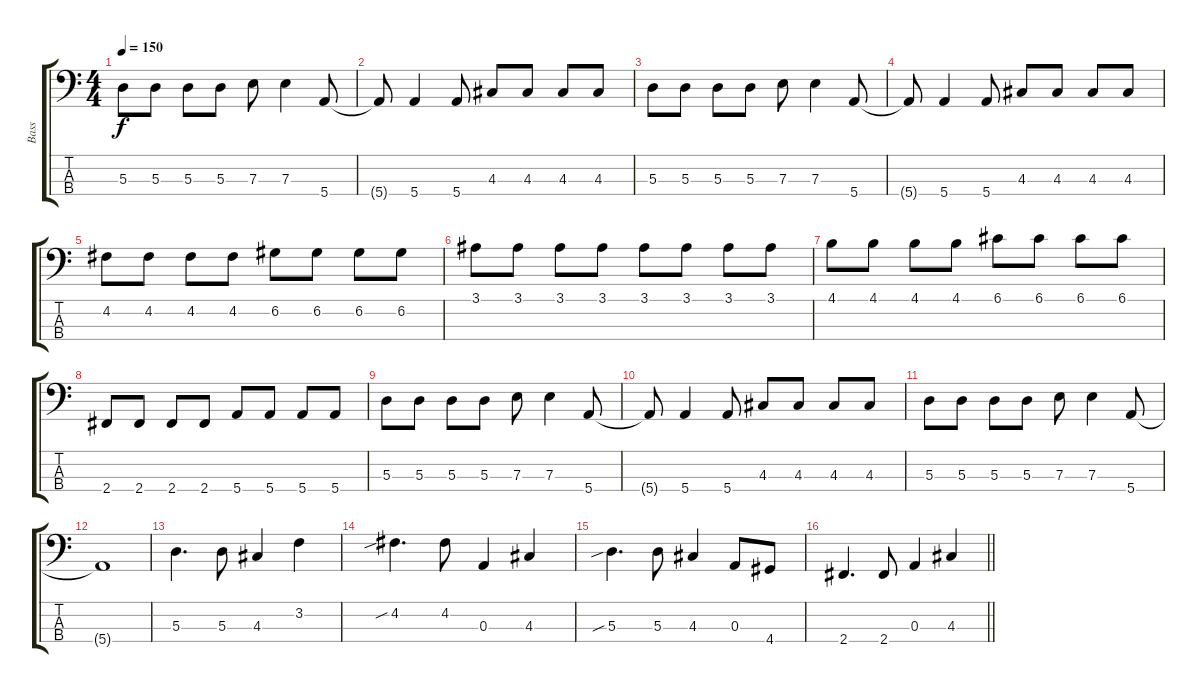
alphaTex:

\track ("Bass" "Bass") {instrument electricbassfinger}
\staff {score tabs}
\tuning (G2 D2 A1 E1) {hide}
\ts (4 4)
\tempo 150
\clef f4
\ks c
5.3.8{dy f} 5.3.8 5.3.8 5.3.8 7.3.8 7.3.4 5.4.8 |
5.4{t}.8 5.4.4 5.4.8 4.3.8 4.3.8 4.3.8 4.3.8 |
5.3.8 5.3.8 5.3.8 5.3.8 7.3.8 7.3.4 5.4.8 |
5.4{t}.8 5.4.4 5.4.8 4.3.8 4.3.8 4.3.8 4.3.8 |
4.2.8 4.2.8 4.2.8 4.2.8 6.2.8 6.2.8 6.2.8 6.2.8 |
3.1.8 3.1.8 3.1.8 3.1.8 3.1.8 3.1.8 3.1.8 3.1.8 |
4.1.8 4.1.8 4.1.8 4.1.8 6.1.8 6.1.8 6.1.8 6.1.8 |
2.4.8 2.4.8 2.4.8 2.4.8 5.4.8 5.4.8 5.4.8 5.4.8 |
5.3.8 5.3.8 5.3.8 5.3.8 7.3.8 7.3.4 5.4.8 |
5.4{t}.8 5.4.4 5.4.8 4.3.8 4.3.8 4.3.8 4.3.8 |
5.3.8 5.3.8 5.3.8 5.3.8 7.3.8 7.3.4 5.4.8 |
5.4{t}.1 |
5.3.4{d} 5.3.8 4.3.4 3.2.4 |
4.2{sib}.4{d} 4.2.8 0.3.4 4.3.4 |
5.3{sib}.4{d} 5.3.8 4.3.4 0.3.8 4.4.8 |
\barLineRight lightlight
2.4.4{d} 2.4.8 0.3.4 4.3.4
